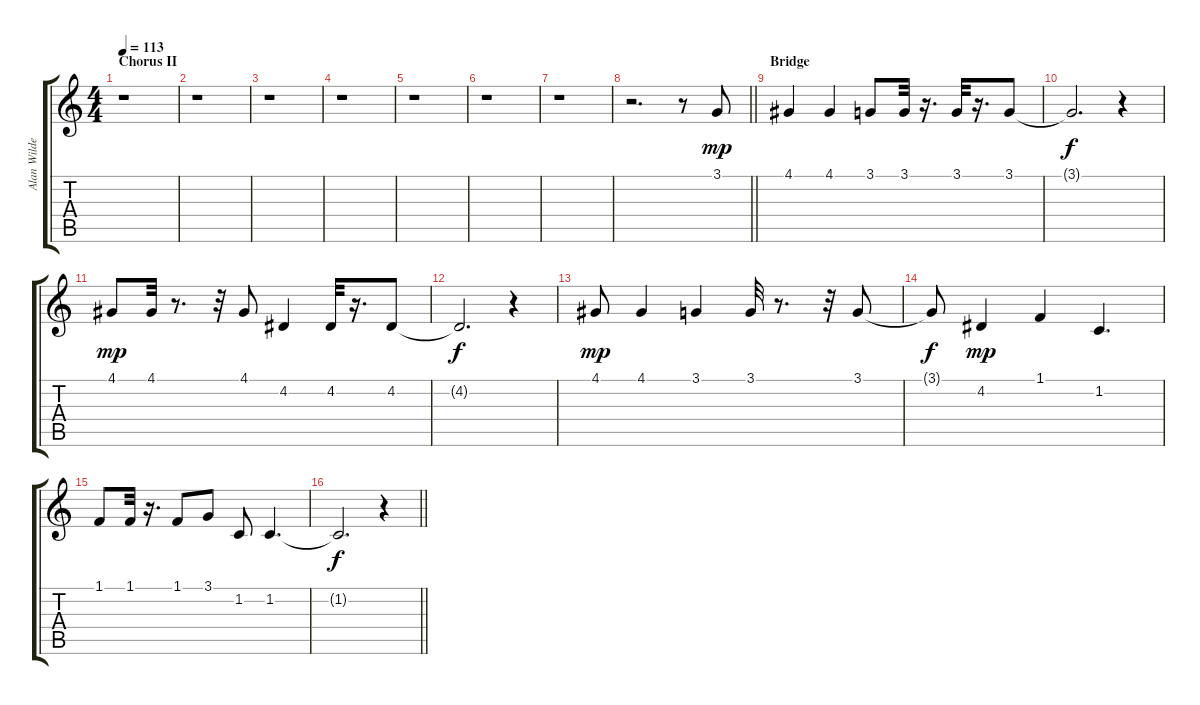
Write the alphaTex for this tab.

\track ("Alan Wilder - Back Vocals" "Alan Wilde") {instrument baritonesax}
\staff {score tabs}
\tuning (E4 B3 G3 D3 A2 E2) {hide}
\ts (4 4)
\section ("" "Chorus II")
\tempo 113
\clef g2
\ks c
r.1{dy f} |
r.1 |
r.1 |
r.1 |
r.1 |
r.1 |
r.1 |
\barLineRight lightlight
r.2{d} r.8 3.1.8{dy mp} |
\section ("" "Bridge")
4.1.4{volume 15} 4.1.4 3.1.8 3.1.32 r.16{d} 3.1.32 r.16{d} 3.1.8 |
3.1{t}.2{d dy f} r.4 |
4.1.8{dy mp} 4.1.32 r.8{d} r.32 4.1.8 4.2.4 4.2.32 r.16{d} 4.2.8 |
4.2{t}.2{d dy f} r.4 |
4.1.8{dy mp} 4.1.4 3.1.4 3.1.32 r.8{d} r.32 3.1.8 |
3.1{t}.8{dy f} 4.2.4{dy mp} 1.1.4 1.2.4{d} |
1.1.8 1.1.32 r.16{d} 1.1.8 3.1.8 1.2.8 1.2.4{d} |
\barLineRight lightlight
1.2{t}.2{d dy f} r.4
